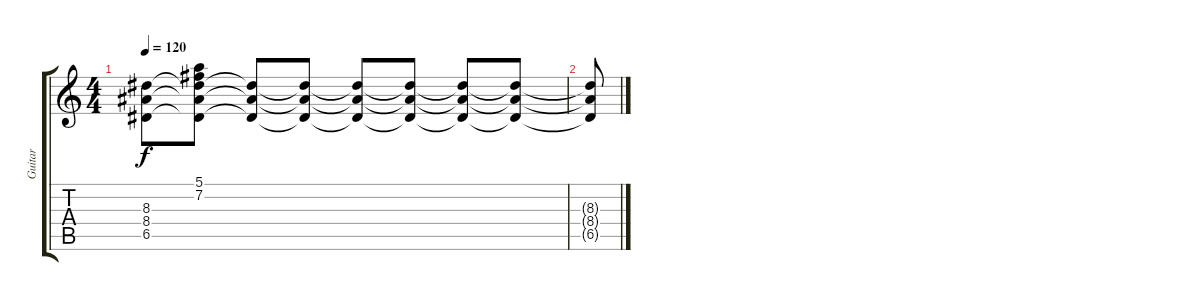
\track ("Guitar" "Guitar") {instrument electricguitarclean}
\staff {score tabs}
\tuning (E4 B3 G3 D3 A2 E2) {hide}
\ts (4 4)
\tempo 120
\clef g2
\ks c
(8.3 8.4 6.5).8{dy f volume 11 instrument distortionguitar} (5.1{t} 7.2{t} 8.3{t} 8.4{t} 6.5{t}).8 (8.3{t} 8.4{t} 6.5{t}).8 (8.3{t} 8.4{t} 6.5{t}).8 (8.3{t} 8.4{t} 6.5{t}).8 (8.3{t} 8.4{t} 6.5{t}).8 (8.3{t} 8.4{t} 6.5{t}).8 (8.3{t} 8.4{t} 6.5{t}).8 |
(8.3{t} 8.4{t} 6.5{t}).8
